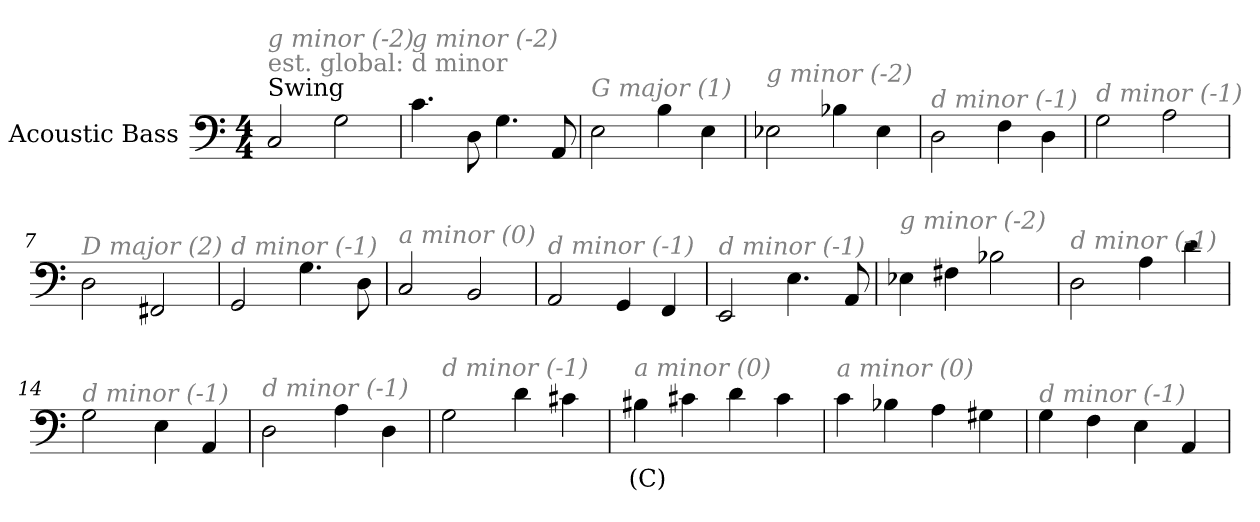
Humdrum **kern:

**kern	**text
*part1	*part1
*staff1	*staff1
*I"Acoustic Bass	*
*clefF4	*
*ITrd7c12	*
*k[]	*
*C:	*
*M4/4	*
*MM120	*
=1	=1
!LO:TX:a:t=Swing	!
!LO:TX:a:color=#808080:t=est. global&colon; d minor	!
!LO:TX:i:color=#808080:t=g minor (-2)	!
2CC	.
2GG	.
=2	=2
!LO:TX:i:color=#808080:t=g minor (-2)	!
4.C	.
8DD	.
4.GG	.
8AAA	.
=3	=3
!LO:TX:i:color=#808080:t=G major (1)	!
2EE	.
4BB	.
4EE	.
=4	=4
!LO:TX:i:color=#808080:t=g minor (-2)	!
2EE-X	.
4BB-X	.
4EE-	.
=5	=5
!LO:TX:i:color=#808080:t=d minor (-1)	!
2DD	.
4FF	.
4DD	.
=6	=6
!LO:TX:i:color=#808080:t=d minor (-1)	!
2GG	.
2AA	.
=7	=7
!LO:TX:i:color=#808080:t=D major (2)	!
2DD	.
2FFF#X	.
=8	=8
!LO:TX:i:color=#808080:t=d minor (-1)	!
2GGG	.
4.GG	.
8DD	.
=9	=9
!LO:TX:i:color=#808080:t=a minor (0)	!
2CC	.
2BBB	.
=10	=10
!LO:TX:i:color=#808080:t=d minor (-1)	!
2AAA	.
4GGG	.
4FFF	.
=11	=11
!LO:TX:i:color=#808080:t=d minor (-1)	!
2EEE	.
4.EE	.
8AAA	.
=12	=12
!LO:TX:i:color=#808080:t=g minor (-2)	!
4EE-X	.
4FF#X	.
2BB-X	.
=13	=13
!LO:TX:i:color=#808080:t=d minor (-1)	!
2DD	.
4AA	.
4D	.
=14	=14
!LO:TX:i:color=#808080:t=d minor (-1)	!
2GG	.
4EE	.
4AAA	.
=15	=15
!LO:TX:i:color=#808080:t=d minor (-1)	!
2DD	.
4AA	.
4DD	.
=16	=16
!LO:TX:i:color=#808080:t=d minor (-1)	!
2GG	.
4D	.
4C#X	.
=17	=17
!LO:TX:i:color=#808080:t=a minor (0)	!
4BB#Xi	(C)
4C#X	.
4D	.
4C#	.
=18	=18
!LO:TX:i:color=#808080:t=a minor (0)	!
4C	.
4BB-X	.
4AA	.
4GG#X	.
=19	=19
!LO:TX:i:color=#808080:t=d minor (-1)	!
4GG	.
4FF	.
4EE	.
4AAA	.
=	=
*-	*-
